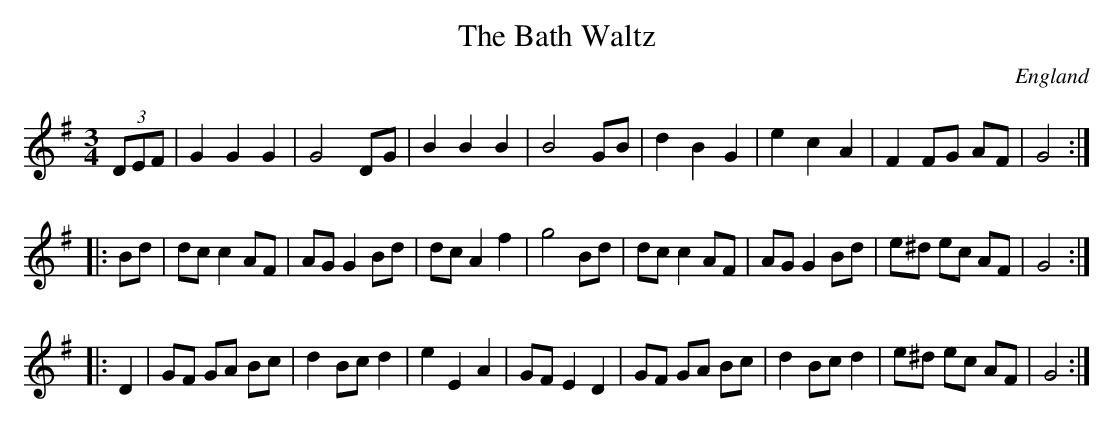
X:1
T:Bath Waltz, The
O:England
M:3/4
K:G
(3DEF|\
G2 G2 G2 | G4 DG | B2 B2 B2 | B4 GB |\
d2 B2 G2 | e2 c2 A2 | F2 FG AF | G4 :|*
|:Bd |\
dc c2 AF | AG G2 Bd | dc A2 f2 | g4 Bd |\
dc c2 AF | AG G2 Bd | e^d ec AF | G4 :|*
|:D2 |\
GF GA Bc | d2 Bc d2 | e2 E2 A2 | GF E2 D2 |\
GF GA Bc | d2 Bc d2 | e^d ec AF| G4 :|**
